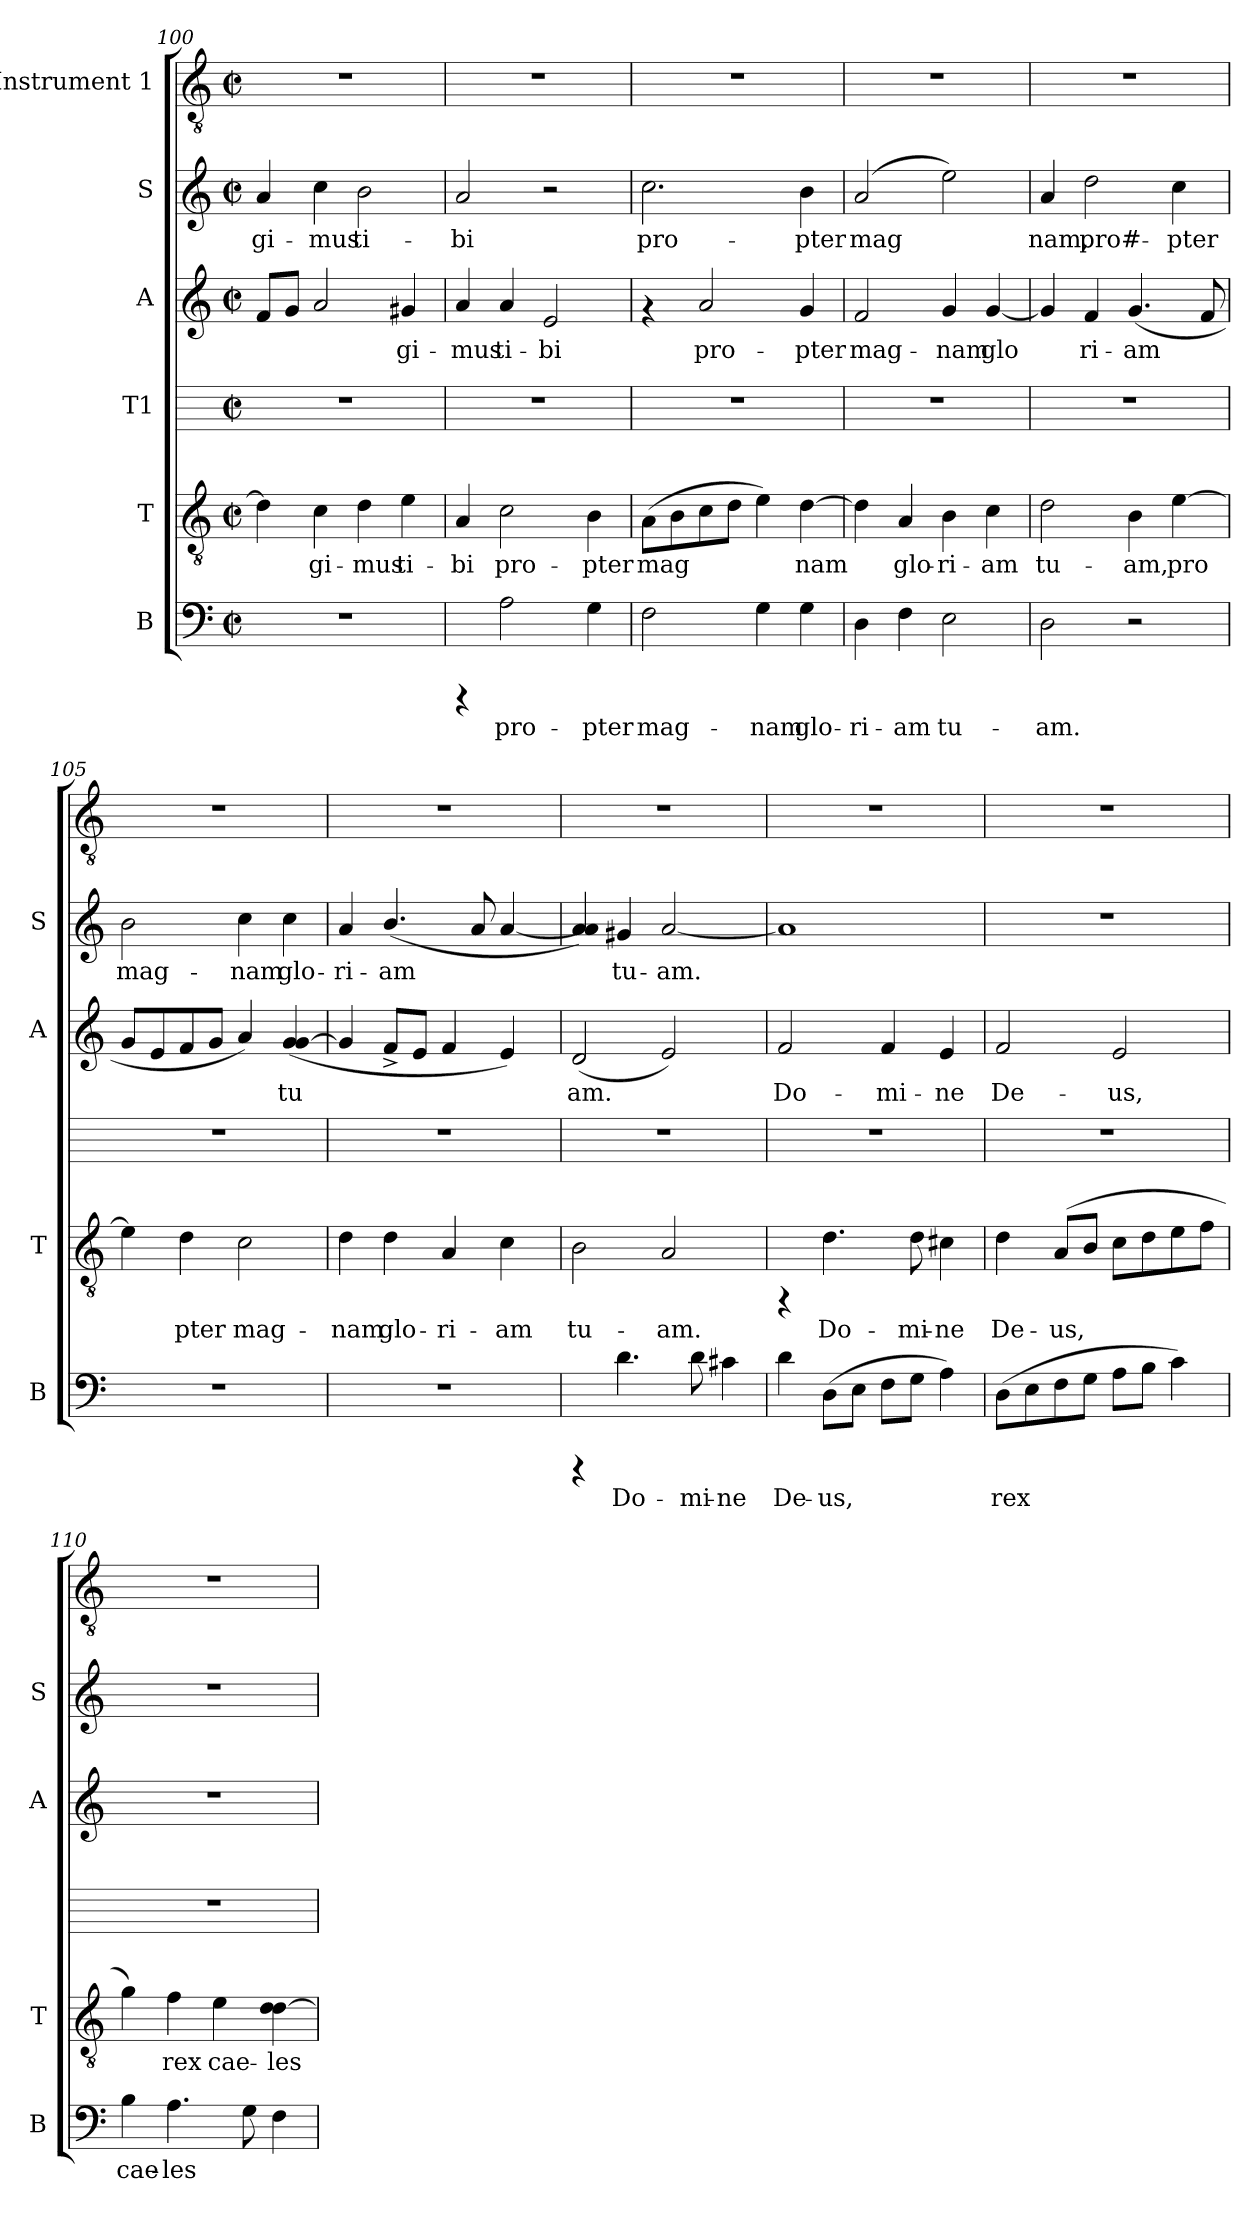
**kern	**text	**kern	**text	**kern	**kern	**text	**kern	**text	**kern
*part6	*part6	*part5	*part5	*part4	*part3	*part3	*part2	*part2	*part1
*staff6	*staff6	*staff5	*staff5	*staff4	*staff3	*staff3	*staff2	*staff2	*staff1
*I"B	*	*I"T	*	*I"T1	*I"A	*	*I"S	*	*I"Instrument 1
*I'B	*	*I'T	*	*	*I'A	*	*I'S	*	*
*clefF4	*	*clefGv2	*	*	*clefG2	*	*clefG2	*	*clefGv2
*k[]	*	*k[]	*	*k[]	*k[]	*	*k[]	*	*k[]
*C:	*	*C:	*	*C:	*C:	*	*C:	*	*C:
*M2/2	*	*M2/2	*	*M2/2	*M2/2	*	*M2/2	*	*M2/2
*met(c|)	*	*met(c|)	*	*met(c|)	*met(c|)	*	*met(c|)	*	*met(c|)
=100	=100	=100	=100	=100	=100	=100	=100	=100	=100
!	!	!	!LO:LY:b:cj	!	!	!LO:LY:b:cj	!	!LO:LY:b:cj	!
1r	.	4d\]	--	1r	8f/L	--	4a/	-gi-	1r
!	!	!	!	!	!	!LO:LY:b:cj	!	!	!
.	.	.	.	.	8g/J	--	.	.	.
!	!	!	!LO:LY:b:cj	!	!	!LO:LY:b:cj	!	!LO:LY:b:cj	!
.	.	4c\	-gi-	.	2a/	--	4cc\	-mus	.
!	!	!	!LO:LY:b:cj	!	!	!	!	!LO:LY:b:cj	!
.	.	4d\	-mus	.	.	.	2b\	ti-	.
!	!	!	!LO:LY:b:cj	!	!	!LO:LY:b:cj	!	!	!
.	.	4e\	ti-	.	4g#/	-gi-	.	.	.
=101	=101	=101	=101	=101	=101	=101	=101	=101	=101
!	!	!	!LO:LY:b:cj	!	!	!LO:LY:b:cj	!	!LO:LY:b:cj	!
4rCCC	.	4A/	-bi	1r	4a/	-mus	2a/	-bi	1r
!	!LO:LY:b:cj	!	!LO:LY:b:cj	!	!	!LO:LY:b:cj	!	!	!
2A\	pro-	2c\	pro-	.	4a/	ti-	.	.	.
!	!	!	!	!	!	!LO:LY:b:cj	!	!	!
.	.	.	.	.	2e/	-bi	2r	.	.
!	!LO:LY:b:cj	!	!LO:LY:b:cj	!	!	!	!	!	!
4G\	-pter	4B\	-pter	.	.	.	.	.	.
=102	=102	=102	=102	=102	=102	=102	=102	=102	=102
!	!LO:LY:b:cj	!	!LO:LY:b:cj	!	!	!	!	!LO:LY:b:cj	!
2F\	mag-	(>8A\L	mag-	1r	4rf	.	2.cc\	pro-	1r
!	!	!	!LO:LY:b:cj	!	!	!	!	!	!
.	.	8B\	--	.	.	.	.	.	.
!	!	!	!LO:LY:b:cj	!	!	!LO:LY:b:cj	!	!	!
.	.	8c\	--	.	2a/	pro-	.	.	.
!	!	!	!LO:LY:b:cj	!	!	!	!	!	!
.	.	8d\J	--	.	.	.	.	.	.
!	!LO:LY:b:cj	!	!LO:LY:b:cj	!	!	!	!	!	!
4G\	-nam	4e\)	--	.	.	.	.	.	.
!	!LO:LY:b:cj	!	!LO:LY:b:cj	!	!	!LO:LY:b:cj	!	!LO:LY:b:cj	!
4G\	glo-	[>4d\	-nam	.	4g/	-pter	4b\	-pter	.
!!LO:PB:g=z
=103	=103	=103	=103	=103	=103	=103	=103	=103	=103
!	!LO:LY:b:cj	!	!LO:LY:b:cj	!	!	!LO:LY:b:cj	!	!LO:LY:b:cj	!
4D\	-ri-	4d\]	.	1r	2f/	mag-	(<2a/	mag-	1r
!	!LO:LY:b:cj	!	!LO:LY:b:cj	!	!	!	!	!	!
4F\	-am	4A/	glo-	.	.	.	.	.	.
!	!LO:LY:b:cj	!	!LO:LY:b:cj	!	!	!LO:LY:b:cj	!	!LO:LY:b:cj	!
2E\	tu-	4B\	-ri-	.	4g/	-nam	2ee\)	--	.
!	!	!	!LO:LY:b:cj	!	!	!LO:LY:b:cj	!	!	!
.	.	4c\	-am	.	[<4g/	glo-	.	.	.
=104	=104	=104	=104	=104	=104	=104	=104	=104	=104
!	!LO:LY:b:cj	!	!LO:LY:b:cj	!	!	!LO:LY:b:cj	!	!LO:LY:b:cj	!
2D\	-am.	2d\	tu-	1r	4g/]	--	4a/	-nam,	1r
!	!	!	!	!	!	!LO:LY:b:cj	!	!LO:LY:b:cj	!
.	.	.	.	.	4f/	-ri-	2dd\	pro#-	.
!	!	!	!LO:LY:b:cj	!	!	!LO:LY:b:cj	!	!	!
2r	.	4B\	-am,	.	(<4.g/	-am	.	.	.
!	!	!	!LO:LY:b:cj	!	!	!	!	!LO:LY:b:cj	!
.	.	[>4e\	pro-	.	.	.	4cc\	-pter	.
!	!	!	!	!	!	!LO:LY:b:cj	!	!	!
.	.	.	.	.	8f/	.	.	.	.
=105	=105	=105	=105	=105	=105	=105	=105	=105	=105
!	!	!	!LO:LY:b:cj	!	!	!LO:LY:b:cj	!	!LO:LY:b:cj	!
1r	.	4e\]	--	1r	8g/L	.	2b\	mag-	1r
!	!	!	!	!	!	!LO:LY:b:cj	!	!	!
.	.	.	.	.	8e/	.	.	.	.
!	!	!	!LO:LY:b:cj	!	!	!LO:LY:b:cj	!	!	!
.	.	4d\	-pter	.	8f/	.	.	.	.
!	!	!	!	!	!	!LO:LY:b:cj	!	!	!
.	.	.	.	.	8g/J	.	.	.	.
!	!	!	!LO:LY:b:cj	!	!	!LO:LY:b:cj	!	!LO:LY:b:cj	!
.	.	2c\	mag-	.	4a/)	.	4cc\	-nam	.
!	!	!	!	!	!	!LO:LY:b:cj	!	!LO:LY:b:cj	!
.	.	.	.	.	(<4g/ [<4g/	tu-	4cc\	glo-	.
=106	=106	=106	=106	=106	=106	=106	=106	=106	=106
!	!	!	!LO:LY:b:cj	!	!	!LO:LY:b:cj	!	!LO:LY:b:cj	!
1r	.	4d\	-nam	1r	4g/]	--	4a/	-ri-	1r
!	!	!	!LO:LY:b:cj	!	!	!LO:LY:b:cj	!	!LO:LY:b:cj	!
.	.	4d\	glo-	.	8f^>/L	--	(<4.b/	-am	.
!	!	!	!	!	!	!LO:LY:b:cj	!	!	!
.	.	.	.	.	8e/J	--	.	.	.
!	!	!	!LO:LY:b:cj	!	!	!LO:LY:b:cj	!	!	!
.	.	4A/	-ri-	.	4f/	--	.	.	.
!	!	!	!	!	!	!	!	!LO:LY:b:cj	!
.	.	.	.	.	.	.	8a/	.	.
!	!	!	!LO:LY:b:cj	!	!	!LO:LY:b:cj	!	!LO:LY:b:cj	!
.	.	4c\	-am	.	4e/)	--	[<4a/	.	.
=107	=107	=107	=107	=107	=107	=107	=107	=107	=107
!	!	!	!LO:LY:b:cj	!	!	!LO:LY:b:cj	!	!LO:LY:b:cj	!
4rCCC	.	2B\	tu-	1r	(<2d/	-am.	4a/ 4a/])	.	1r
!	!LO:LY:b:cj	!	!	!	!	!	!	!LO:LY:b:cj	!
4.d\	Do-	.	.	.	.	.	4g#/	tu-	.
!	!	!	!LO:LY:b:cj	!	!	!LO:LY:b:cj	!	!LO:LY:b:cj	!
.	.	2A/	-am.	.	2e/)	.	[<2a/	-am.	.
!	!LO:LY:b:cj	!	!	!	!	!	!	!	!
8d\	-mi-	.	.	.	.	.	.	.	.
!	!LO:LY:b:cj	!	!	!	!	!	!	!	!
4c#X\	-ne	.	.	.	.	.	.	.	.
!!LO:LB:g=z
=108	=108	=108	=108	=108	=108	=108	=108	=108	=108
!	!LO:LY:b:cj	!	!	!	!	!LO:LY:b:cj	!	!LO:LY:b:cj	!
4d\	De-	4rFF	.	1r	2f/	Do-	1a]	.	1r
!	!LO:LY:b:cj	!	!LO:LY:b:cj	!	!	!	!	!	!
(>8D\L	-us,	4.d\	Do-	.	.	.	.	.	.
!	!LO:LY:b:cj	!	!	!	!	!	!	!	!
8E\J	.	.	.	.	.	.	.	.	.
!	!LO:LY:b:cj	!	!	!	!	!LO:LY:b:cj	!	!	!
8F\L	.	.	.	.	4f/	-mi-	.	.	.
!	!LO:LY:b:cj	!	!LO:LY:b:cj	!	!	!	!	!	!
8G\J	.	8d\	-mi-	.	.	.	.	.	.
!	!LO:LY:b:cj	!	!LO:LY:b:cj	!	!	!LO:LY:b:cj	!	!	!
4A\)	.	4c#X\	-ne	.	4e/	-ne	.	.	.
=109	=109	=109	=109	=109	=109	=109	=109	=109	=109
!	!LO:LY:b:cj	!	!LO:LY:b:cj	!	!	!LO:LY:b:cj	!	!	!
(>8D\L	rex	4d\	De-	1r	2f/	De-	1r	.	1r
!	!LO:LY:b:cj	!	!	!	!	!	!	!	!
8E\	.	.	.	.	.	.	.	.	.
!	!LO:LY:b:cj	!	!LO:LY:b:cj	!	!	!	!	!	!
8F\	.	(<8A/L	-us,	.	.	.	.	.	.
!	!LO:LY:b:cj	!	!LO:LY:b:cj	!	!	!	!	!	!
8G\J	.	8B/J	.	.	.	.	.	.	.
!	!LO:LY:b:cj	!	!LO:LY:b:cj	!	!	!LO:LY:b:cj	!	!	!
8A\L	.	8c\L	.	.	2e/	-us,	.	.	.
!	!LO:LY:b:cj	!	!LO:LY:b:cj	!	!	!	!	!	!
8B\J	.	8d\	.	.	.	.	.	.	.
!	!LO:LY:b:cj	!	!LO:LY:b:cj	!	!	!	!	!	!
4c\)	.	8e\	.	.	.	.	.	.	.
!	!	!	!LO:LY:b:cj	!	!	!	!	!	!
.	.	8f\J	.	.	.	.	.	.	.
=110	=110	=110	=110	=110	=110	=110	=110	=110	=110
!	!LO:LY:b:cj	!	!LO:LY:b:cj	!	!	!	!	!	!
4B\	cae-	4g\)	.	1r	1r	.	1r	.	1r
!	!LO:LY:b:cj	!	!LO:LY:b:cj	!	!	!	!	!	!
4.A\	-les-	4f\	rex	.	.	.	.	.	.
!	!	!	!LO:LY:b:cj	!	!	!	!	!	!
.	.	4e\	cae-	.	.	.	.	.	.
!	!LO:LY:b:cj	!	!	!	!	!	!	!	!
8G\	--	.	.	.	.	.	.	.	.
!	!LO:LY:b:cj	!	!LO:LY:b:cj	!	!	!	!	!	!
4F\	--	4d\ [>4d\	-les-	.	.	.	.	.	.
=	=	=	=	=	=	=	=	=	=
*-	*-	*-	*-	*-	*-	*-	*-	*-	*-
